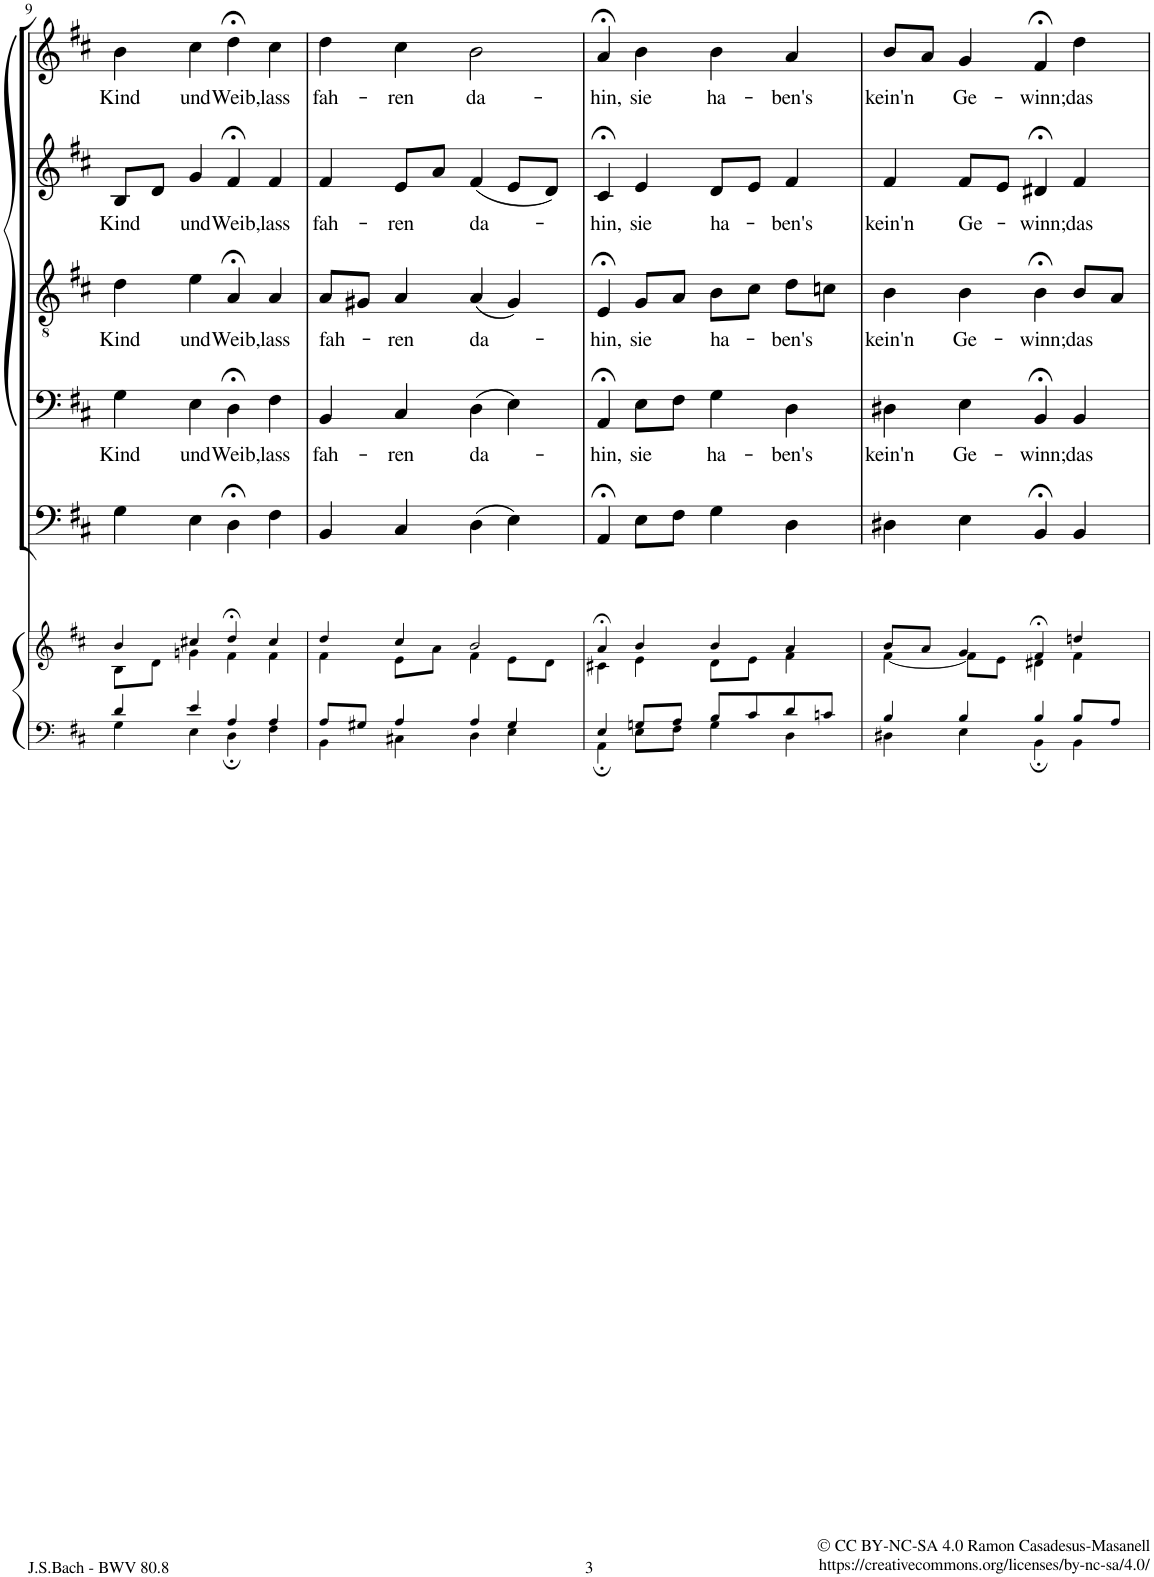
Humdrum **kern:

**kern	**kern	**kern	**kern	**text	**kern	**text	**kern	**text	**kern	**text
*part6	*part6	*part5	*part4	*part4	*part3	*part3	*part2	*part2	*part1	*part1
*staff7	*staff6	*staff5	*staff4	*staff4	*staff3	*staff3	*staff2	*staff2	*staff1	*staff1
*I"Piano reduction	*	*I"Continuo	*I"Basso	*	*I"Tenore	*	*I"Alto	*	*I"Soprano	*
*I'Pno	*	*	*	*	*	*	*	*	*	*
!!LO:PB:g=z
*clefF4	*clefG2	*clefF4	*clefF4	*	*clefGv2	*	*clefG2	*	*clefG2	*
*k[f#c#]	*k[f#c#]	*k[f#c#]	*k[f#c#]	*	*k[f#c#]	*	*k[f#c#]	*	*k[f#c#]	*
*M4/4	*M4/4	*M4/4	*M4/4	*	*M4/4	*	*M4/4	*	*M4/4	*
*met(c)	*met(c)	*met(c)	*met(c)	*	*met(c)	*	*met(c)	*	*met(c)	*
=9	=9	=9	=9	=9	=9	=9	=9	=9	=9	=9
*^	*^	*	*	*	*	*	*	*	*	*
!	!	!	!	!	!	!LO:LY:b	!	!LO:LY:b	!	!LO:LY:b	!	!LO:LY:b
4d/	4G\	4b/	8B\L	4G\	4G\	Kind	4d\	Kind	8B/L	Kind	4b\	Kind
.	.	.	8d\J	.	.	.	.	.	8d/J	.	.	.
!	!	!	!	!	!	!LO:LY:b	!	!LO:LY:b	!	!LO:LY:b	!	!LO:LY:b
4e/	4E\	4cc#X/	4gn\	4E\	4E\	und	4e\	und	4g/	und	4cc#\	und
!	!	!	!	!	!	!LO:LY:b	!	!LO:LY:b	!	!LO:LY:b	!	!LO:LY:b
4A/	4D;\	4dd;</	4f#\	4D;<\	4D;<\	Weib,	4A;</	Weib,	4f#;</	Weib,	4dd;<\	Weib,
!	!	!	!	!	!	!LO:LY:b	!	!LO:LY:b	!	!LO:LY:b	!	!LO:LY:b
4A/	4F#\	4cc#/	4f#\	4F#\	4F#\	lass	4A/	lass	4f#/	lass	4cc#\	lass
=10	=10	=10	=10	=10	=10	=10	=10	=10	=10	=10	=10	=10
!	!	!	!	!	!	!LO:LY:b	!	!LO:LY:b	!	!LO:LY:b	!	!LO:LY:b
8A/L	4BB\	4dd/	4f#\	4BB/	4BB/	fah-	8A/L	fah-	4f#/	fah-	4dd\	fah-
8G#X/J	.	.	.	.	.	.	8G#X/J	.	.	.	.	.
!	!	!	!	!	!	!LO:LY:b	!	!LO:LY:b	!	!LO:LY:b	!	!LO:LY:b
4A/	4C#X\	4cc#/	8e\L	4C#/	4C#/	-ren	4A/	-ren	8e/L	-ren	4cc#\	ren
.	.	.	8a\J	.	.	.	.	.	8a/J	.	.	.
!	!	!	!	!	!	!LO:LY:b	!	!LO:LY:b	!	!LO:LY:b	!	!LO:LY:b
4A/	4D\	2b/	4f#\	(4D\	(4D\	da-	(4A/	da-	(4f#/	da-	2b\	da-
4G#/	4E\	.	8e\L	4E\)	4E\)	.	4G#/)	.	8e/L	.	.	.
.	.	.	8d\J	.	.	.	.	.	8d/J)	.	.	.
=11	=11	=11	=11	=11	=11	=11	=11	=11	=11	=11	=11	=11
!	!	!	!	!	!	!LO:LY:b	!	!LO:LY:b	!	!LO:LY:b	!	!LO:LY:b
4E/	4AA;\	4a;</	4c#X\	4AA;</	4AA;</	-hin,	4E;</	-hin,	4c#;</	-hin,	4a;</	-hin,
!	!	!	!	!	!	!LO:LY:b	!	!LO:LY:b	!	!LO:LY:b	!	!LO:LY:b
8Gn/L	8E\L	4b/	4e\	8E\L	8E\L	sie	8G/L	sie	4e/	sie	4b\	sie
8A/J	8F#\J	.	.	8F#\J	8F#\J	.	8A/J	.	.	.	.	.
!	!	!	!	!	!	!LO:LY:b	!	!LO:LY:b	!	!LO:LY:b	!	!LO:LY:b
8B/L	4G\	4b/	8d\L	4G\	4G\	ha-	8B\L	ha-	8d/L	ha-	4b\	ha-
8c#/	.	.	8e\J	.	.	.	8c#\J	.	8e/J	.	.	.
!	!	!	!	!	!	!LO:LY:b	!	!LO:LY:b	!	!LO:LY:b	!	!LO:LY:b
8d/	4D\	4a/	4f#\	4D\	4D\	-ben's	8d\L	-ben's	4f#/	-ben's	4a/	ben's
8cn/J	.	.	.	.	.	.	8cn\J	.	.	.	.	.
=12	=12	=12	=12	=12	=12	=12	=12	=12	=12	=12	=12	=12
!	!	!	!	!	!	!LO:LY:b	!	!LO:LY:b	!	!LO:LY:b	!	!LO:LY:b
4B/	4D#X\	8b/L	[4f#\	4D#X\	4D#X\	kein'n	4B\	kein'n	4f#/	kein'n	8b/L	kein'n
.	.	8a/J	.	.	.	.	.	.	.	.	8a/J	.
!	!	!	!	!	!	!LO:LY:b	!	!LO:LY:b	!	!LO:LY:b	!	!LO:LY:b
4B/	4E\	4g/	8f#\L]	4E\	4E\	Ge-	4B\	Ge-	8f#/L	Ge-	4g/	Ge-
.	.	.	8e\J	.	.	.	.	.	8e/J	.	.	.
!	!	!	!	!	!	!LO:LY:b	!	!LO:LY:b	!	!LO:LY:b	!	!LO:LY:b
4B/	4BB;\	4f#;</	4d#X\	4BB;</	4BB;</	-winn;	4B;<\	-winn;	4d#X;</	-winn;	4f#;</	winn;
!	!	!	!	!	!	!LO:LY:b	!	!LO:LY:b	!	!LO:LY:b	!	!LO:LY:b
8B/L	4BB\	4ddn/	4f#\	4BB/	4BB/	das	8B/L	das	4f#/	das	4dd\	das
8A/J	.	.	.	.	.	.	8A/J	.	.	.	.	.
*v	*v	*	*	*	*	*	*	*	*	*	*	*
*	*v	*v	*	*	*	*	*	*	*	*	*
=	=	=	=	=	=	=	=	=	=	=
*-	*-	*-	*-	*-	*-	*-	*-	*-	*-	*-
